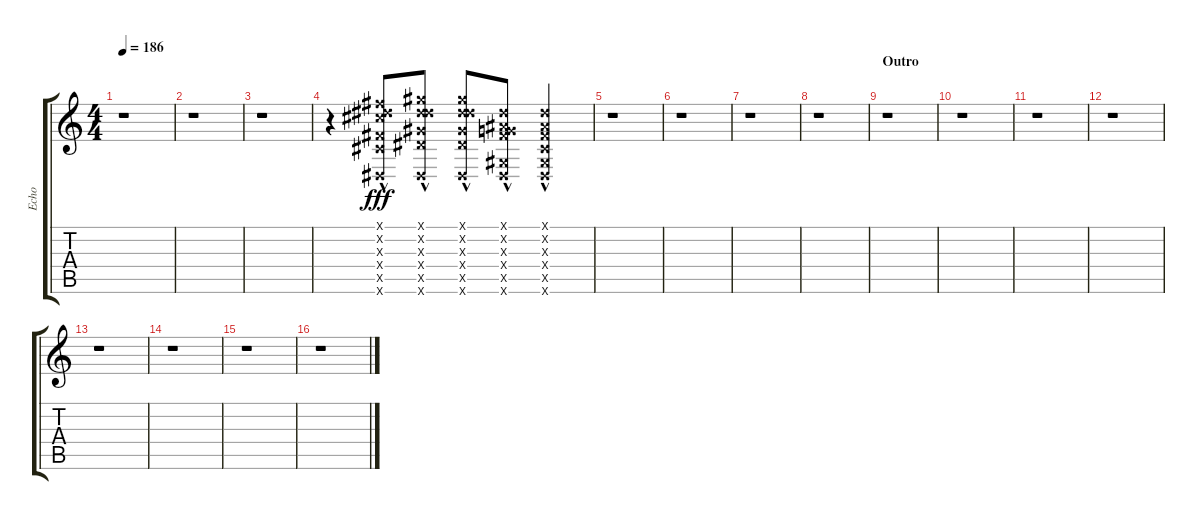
\track ("Echo" "Echo") {instrument distortionguitar}
\staff {score tabs}
\tuning (Eb4 Bb3 Gb3 Db3 Ab2 Eb2) {hide}
\ts (4 4)
\tempo 186
\clef g2
\ks c
r.1{dy f} |
r.1 |
r.1 |
r.4 (0.1{hac x} 8.2{hac x} 7.3{hac x} 5.4{hac x} 5.5{hac x} 0.6{hac x}).8{dy fff} (0.1{hac x} 10.2{hac x} 9.3{hac x} 7.4{hac x} 7.5{hac x} 0.6{hac x}).8 (0.1{hac x} 10.2{hac x} 9.3{hac x} 7.4{hac x} 7.5{x} 0.6{hac x}).8 (0.1{hac x} 0.2{hac x} 0.3{hac x} 6.4{hac x} 0.5{hac x} 0.6{hac x}).8 (0.1{hac x} 0.2{hac x} 0.3{hac x} 0.4{hac x} 0.5{hac x} 0.6{hac x}).4 |
r.1 |
r.1 |
r.1 |
r.1 |
\section ("" "Outro")
r.1 |
r.1 |
r.1 |
r.1 |
r.1 |
r.1 |
r.1 |
r.1
